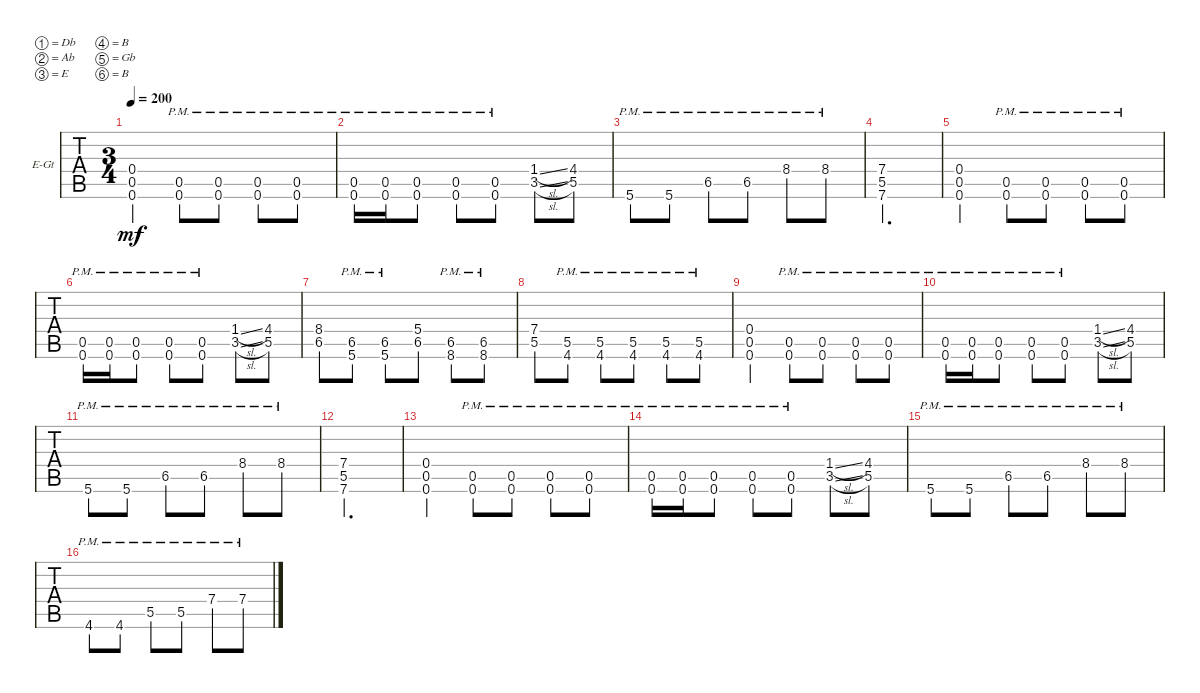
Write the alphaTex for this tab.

\bracketExtendMode groupsimilarinstruments
\firstSystemTrackNameOrientation horizontal
\otherSystemsTrackNameOrientation horizontal
\track ("Electric Guitar 2" "E-Gt") {instrument distortionguitar}
\staff {tabs}
\tuning (Db4 Ab3 E3 B2 Gb2 B1)
\ts (3 4)
\tempo 200
\clef g2
\ks c
(0.5 0.4 0.6).4{dy mf} (0.5{pm} 0.6{pm}).8 (0.6{pm} 0.5{pm}).8 (0.5{pm} 0.6{pm}).8 (0.5{pm} 0.6{pm}).8 |
(0.6{pm} 0.5{pm}).16 (0.6{pm} 0.5{pm}).16 (0.6{pm} 0.5{pm}).8 (0.6{pm} 0.5{pm}).8 (0.6{pm} 0.5{pm}).8 (1.4{sl} 3.5{sl}).8 (4.4 5.5).8 |
5.6{pm}.8 5.6{pm}.8 6.5{pm}.8 6.5{pm}.8 8.4{pm}.8 8.4{pm}.8 |
(5.5 7.4 7.6).2{d} |
(0.5 0.4 0.6).4 (0.5{pm} 0.6{pm}).8 (0.6{pm} 0.5{pm}).8 (0.5{pm} 0.6{pm}).8 (0.5{pm} 0.6{pm}).8 |
(0.6{pm} 0.5{pm}).16 (0.6{pm} 0.5{pm}).16 (0.6{pm} 0.5{pm}).8 (0.6{pm} 0.5{pm}).8 (0.6{pm} 0.5{pm}).8 (1.4{sl} 3.5{sl}).8 (4.4 5.5).8 |
(8.4 6.5).8 (5.6{pm} 6.5{pm}).8 (6.5{pm} 5.6{pm}).8 (5.4 6.5).8 (8.6{pm} 6.5{pm}).8 (6.5{pm} 8.6{pm}).8 |
(7.4 5.5).8 (4.6{pm} 5.5{pm}).8 (4.6{pm} 5.5{pm}).8 (4.6{pm} 5.5{pm}).8 (4.6{pm} 5.5{pm}).8 (4.6{pm} 5.5{pm}).8 |
(0.5 0.4 0.6).4 (0.5{pm} 0.6{pm}).8 (0.6{pm} 0.5{pm}).8 (0.5{pm} 0.6{pm}).8 (0.5{pm} 0.6{pm}).8 |
(0.6{pm} 0.5{pm}).16 (0.6{pm} 0.5{pm}).16 (0.6{pm} 0.5{pm}).8 (0.6{pm} 0.5{pm}).8 (0.6{pm} 0.5{pm}).8 (1.4{sl} 3.5{sl}).8 (4.4 5.5).8 |
5.6{pm}.8 5.6{pm}.8 6.5{pm}.8 6.5{pm}.8 8.4{pm}.8 8.4{pm}.8 |
(5.5 7.4 7.6).2{d} |
(0.5 0.4 0.6).4 (0.5{pm} 0.6{pm}).8 (0.6{pm} 0.5{pm}).8 (0.5{pm} 0.6{pm}).8 (0.5{pm} 0.6{pm}).8 |
(0.6{pm} 0.5{pm}).16 (0.6{pm} 0.5{pm}).16 (0.6{pm} 0.5{pm}).8 (0.6{pm} 0.5{pm}).8 (0.6{pm} 0.5{pm}).8 (1.4{sl} 3.5{sl}).8 (4.4 5.5).8 |
5.6{pm}.8 5.6{pm}.8 6.5{pm}.8 6.5{pm}.8 8.4{pm}.8 8.4{pm}.8 |
4.6{pm}.8 4.6{pm}.8 5.5{pm}.8 5.5{pm}.8 7.4{pm}.8 7.4{pm}.8
